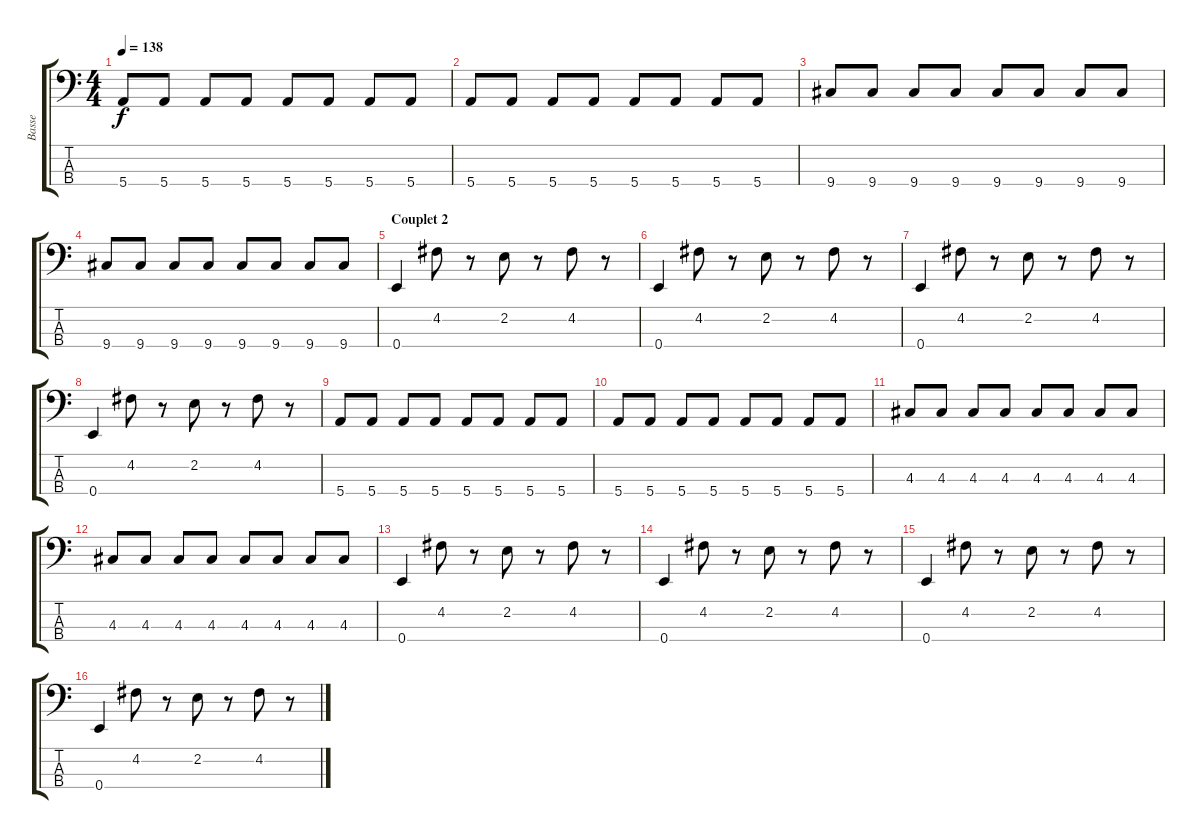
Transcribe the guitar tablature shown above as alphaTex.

\track ("Basse" "Basse") {instrument electricbassfinger}
\staff {score tabs}
\tuning (G2 D2 A1 E1) {hide}
\ts (4 4)
\tempo 138
\clef f4
\ks c
5.4.8{dy f} 5.4.8 5.4.8 5.4.8 5.4.8 5.4.8 5.4.8 5.4.8 |
5.4.8 5.4.8 5.4.8 5.4.8 5.4.8 5.4.8 5.4.8 5.4.8 |
9.4.8 9.4.8 9.4.8 9.4.8 9.4.8 9.4.8 9.4.8 9.4.8 |
9.4.8 9.4.8 9.4.8 9.4.8 9.4.8 9.4.8 9.4.8 9.4.8 |
\section ("" "Couplet 2")
0.4.4 4.2.8 r.8 2.2.8 r.8 4.2.8 r.8 |
0.4.4 4.2.8 r.8 2.2.8 r.8 4.2.8 r.8 |
0.4.4 4.2.8 r.8 2.2.8 r.8 4.2.8 r.8 |
0.4.4 4.2.8 r.8 2.2.8 r.8 4.2.8 r.8 |
5.4.8 5.4.8 5.4.8 5.4.8 5.4.8 5.4.8 5.4.8 5.4.8 |
5.4.8 5.4.8 5.4.8 5.4.8 5.4.8 5.4.8 5.4.8 5.4.8 |
4.3.8 4.3.8 4.3.8 4.3.8 4.3.8 4.3.8 4.3.8 4.3.8 |
4.3.8 4.3.8 4.3.8 4.3.8 4.3.8 4.3.8 4.3.8 4.3.8 |
0.4.4 4.2.8 r.8 2.2.8 r.8 4.2.8 r.8 |
0.4.4 4.2.8 r.8 2.2.8 r.8 4.2.8 r.8 |
0.4.4 4.2.8 r.8 2.2.8 r.8 4.2.8 r.8 |
0.4.4 4.2.8 r.8 2.2.8 r.8 4.2.8 r.8
